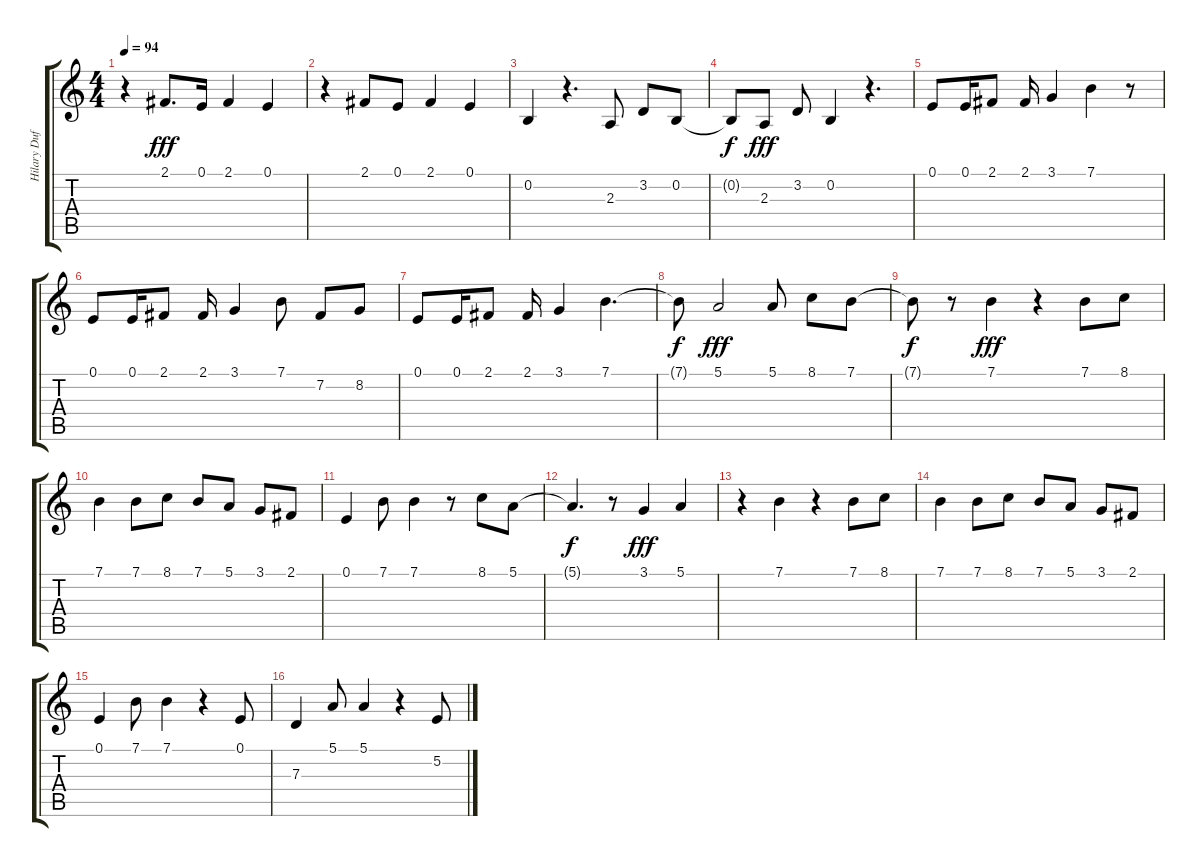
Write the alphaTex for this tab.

\track ("Hilary Duff" "Hilary Duf") {instrument tenorsax}
\staff {score tabs}
\tuning (E4 B3 G3 D3 A2 E2) {hide}
\ts (4 4)
\tempo 94
\clef g2
\ks c
r.4{dy fff} 2.1.8{d} 0.1.16 2.1.4 0.1.4 |
r.4 2.1.8 0.1.8 2.1.4 0.1.4 |
0.2.4 r.4{d} 2.3.8 3.2.8 0.2.8 |
0.2{t}.8{dy f} 2.3.8{dy fff} 3.2.8 0.2.4 r.4{d} |
0.1.8 0.1.16 2.1.8 2.1.16 3.1.4 7.1.4 r.8 |
0.1.8 0.1.16 2.1.8 2.1.16 3.1.4 7.1.8 7.2.8 8.2.8 |
0.1.8 0.1.16 2.1.8 2.1.16 3.1.4 7.1.4{d} |
7.1{t}.8{dy f} 5.1.2{dy fff} 5.1.8 8.1.8 7.1.8 |
7.1{t}.8{dy f} r.8 7.1.4{dy fff} r.4 7.1.8 8.1.8 |
7.1.4 7.1.8 8.1.8 7.1.8 5.1.8 3.1.8 2.1.8 |
0.1.4 7.1.8 7.1.4 r.8 8.1.8 5.1.8 |
5.1{t}.4{d dy f} r.8 3.1.4{dy fff} 5.1.4 |
r.4 7.1.4 r.4 7.1.8 8.1.8 |
7.1.4 7.1.8 8.1.8 7.1.8 5.1.8 3.1.8 2.1.8 |
0.1.4 7.1.8 7.1.4 r.4 0.1.8 |
7.3.4 5.1.8 5.1.4 r.4 5.2.8
